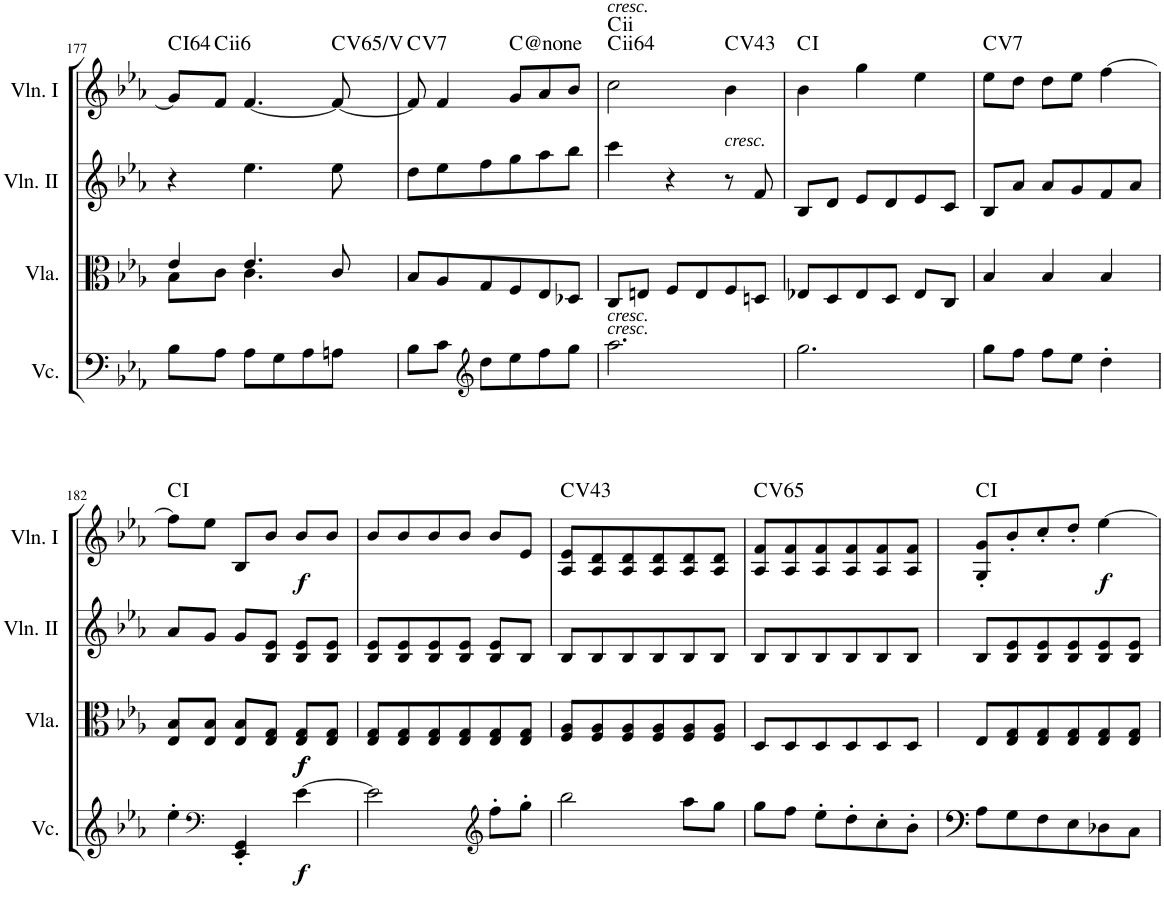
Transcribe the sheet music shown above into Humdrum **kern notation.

**kern	**dynam	**kern	**dynam	**kern	**kern	**dynam	**harte
*part4	*part4	*part3	*part3	*part2	*part1	*part1	*part1
*staff4	*staff4	*staff3	*staff3	*staff2	*staff1	*staff1	*
*I"Violoncello	*	*I"Viola	*	*I"Violin II	*I"Violin I	*	*
*I'Vc.	*	*I'Vla.	*	*I'Vln. II	*I'Vln. I	*	*
!!LO:PB:g=z
*clefF4	*	*clefC3	*	*clefG2	*clefG2	*	*
*k[b-e-a-]	*	*k[b-e-a-]	*	*k[b-e-a-]	*k[b-e-a-]	*	*
*E-:	*	*E-:	*	*E-:	*E-:	*	*
*M3/4	*	*M3/4	*	*M3/4	*M3/4	*	*
=177	=177	=177	=177	=177	=177	=177	=177
*	*	*^	*	*	*	*	*
!	!	!	!	!	!	!	!	!LO:H:kt=64
8B-\L	.	4e-/	8B-\L	.	4r	8g/L]	.	C:maj
!	!	!	!	!	!	!	!	!LO:H:kt=ii
8A-\J	.	.	8c\J	.	.	8f/J	.	.
8A-\L	.	4.e-/	4.c\	.	4.ee-\	[4.f/	.	.
8G\	.	.	.	.	.	.	.	.
8A-\	.	.	.	.	.	.	.	.
!	!	!	!	!	!	!	!	!LO:H:kt=V
8An\J	.	8c/	8ryy	.	8ee-\	8f/_	.	.
=178	=178	=178	=178	=178	=178	=178	=178	=178
!	!	!	!	!	!	!	!	!LO:H:kt=7
*	*	*v	*v	*	*	*	*	*
8B-\L	.	8B-/L	.	8dd\L	8f/]	.	C:7
8c\J	.	8A-/	.	8ee-\	4f/	.	.
*clefG2	*	*	*	*	*	*	*
8dd\L	.	8G/	.	8ff\	.	.	.
!	!	!	!	!	!	!	!LO:H:kt=@none
8ee-\	.	8F/	.	8gg\	8g/L	.	.
8ff\	.	8E-/	.	8aa-\	8a-/	.	.
8gg\J	.	8D-X/J	.	8bb-\J	8b-/J	.	.
=179	=179	=179	=179	=179	=179	=179	=179
!	!	!	!	!	!LO:TX:a:i:t=cresc.	!	!
!LO:TX:a:i:t=cresc.	!	!	!	!	!	!	!
!LO:TX:a:i:t=cresc.	!	!	!	!	!	!	!LO:H:n=1:kt=ii
!	!	!	!	!	!	!	!LO:H:n=2:kt=ii
2.aa-\	.	8C/L	.	4ccc\	2cc\	.	. .
.	.	8En/J	.	.	.	.	.
.	.	8F/L	.	4r	.	.	.
.	.	8E/	.	.	.	.	.
!	!	!	!	!LO:TX:a:i:t=cresc.	!	!	!LO:H:kt=43
.	.	8F/	.	8r	4b-\	.	C:maj
.	.	8Dn/J	.	8f/	.	.	.
=180	=180	=180	=180	=180	=180	=180	=180
2.gg\	.	8E-X/L	.	8B-/L	4b-\	.	C:maj
.	.	8D/	.	8d/J	.	.	.
.	.	8E-/	.	8e-/L	4gg\	.	.
.	.	8D/J	.	8d/	.	.	.
.	.	8E-/L	.	8e-/	4ee-\	.	.
.	.	8C/J	.	8c/J	.	.	.
=181	=181	=181	=181	=181	=181	=181	=181
!	!	!	!	!	!	!	!LO:H:kt=7
8gg\L	.	4B-/	.	8B-/L	8ee-\L	.	C:7
8ff\J	.	.	.	8a-/J	8dd\J	.	.
8ff\L	.	4B-/	.	8a-/L	8dd\L	.	.
8ee-\J	.	.	.	8g/	8ee-\J	.	.
4dd'\	.	4B-/	.	8f/	[4ff\	.	.
.	.	.	.	8a-/J	.	.	.
!!LO:LB:g=z
=182	=182	=182	=182	=182	=182	=182	=182
4ee-'\	.	8E-/ 8B-/L	.	8a-/L	8ff\L]	.	C:maj
*clefF4	*	*	*	*	*	*	*
.	.	8E-/ 8B-/J	.	8g/J	8ee-\J	.	.
4EE-/' 4GG/'	.	8E-/ 8B-/L	.	8g/L	8B-/L	.	.
.	.	8E-/ 8G/J	.	8B-/ 8e-/J	8b-/J	.	.
!	!LO:DY:b	!	!LO:DY:b	!	!	!	!
!	!	!	!LO:DY:n=1:b	!	!	!LO:DY:b	!
[4e-\	f	8E-/ 8G/L	f f	8B-/ 8e-/L	8b-/L	f	.
.	.	8E-/ 8G/J	.	8B-/ 8e-/J	8b-/J	.	.
=183	=183	=183	=183	=183	=183	=183	=183
2e-\]	.	8E-/ 8G/L	.	8B-/ 8e-/L	8b-/L	.	.
.	.	8E-/ 8G/	.	8B-/ 8e-/	8b-/	.	.
.	.	8E-/ 8G/	.	8B-/ 8e-/	8b-/	.	.
.	.	8E-/ 8G/	.	8B-/ 8e-/J	8b-/J	.	.
*clefG2	*	*	*	*	*	*	*
8ff'\L	.	8E-/ 8G/	.	8B-/ 8e-/L	8b-/L	.	.
8gg'\J	.	8E-/ 8G/J	.	8B-/J	8e-/J	.	.
=184	=184	=184	=184	=184	=184	=184	=184
!	!	!	!	!	!	!	!LO:H:kt=43
2bb-\	.	8F/ 8A-/L	.	8B-/L	8A-/ 8e-/L	.	C:maj
.	.	8F/ 8A-/	.	8B-/	8A-/ 8d/	.	.
.	.	8F/ 8A-/	.	8B-/	8A-/ 8d/	.	.
.	.	8F/ 8A-/	.	8B-/	8A-/ 8d/	.	.
8aa-\L	.	8F/ 8A-/	.	8B-/	8A-/ 8d/	.	.
8gg\J	.	8F/ 8A-/J	.	8B-/J	8A-/ 8d/J	.	.
=185	=185	=185	=185	=185	=185	=185	=185
!	!	!	!	!	!	!	!LO:H:kt=65
8gg\L	.	8D/L	.	8B-/L	8A-/ 8f/L	.	C:maj
8ff\J	.	8D/	.	8B-/	8A-/ 8f/	.	.
8ee-'\L	.	8D/	.	8B-/	8A-/ 8f/	.	.
8dd'\	.	8D/	.	8B-/	8A-/ 8f/	.	.
8cc'\	.	8D/	.	8B-/	8A-/ 8f/	.	.
8b-'\J	.	8D/J	.	8B-/J	8A-/ 8f/J	.	.
=186	=186	=186	=186	=186	=186	=186	=186
8A-\L	.	8E-/L	.	8B-/L	8G/' 8g/'L	.	C:maj
8G\	.	8E-/ 8G/	.	8B-/ 8e-/	8b-'/	.	.
8F\	.	8E-/ 8G/	.	8B-/ 8e-/	8cc'/	.	.
8E-\	.	8E-/ 8G/	.	8B-/ 8e-/	8dd'/J	.	.
!	!	!	!	!	!	!LO:DY:b	!
8D-X\	.	8E-/ 8G/	.	8B-/ 8e-/	[4ee-\	f	.
8C\J	.	8E-/ 8G/J	.	8B-/ 8e-/J	.	.	.
=	=	=	=	=	=	=	=
*-	*-	*-	*-	*-	*-	*-	*-
